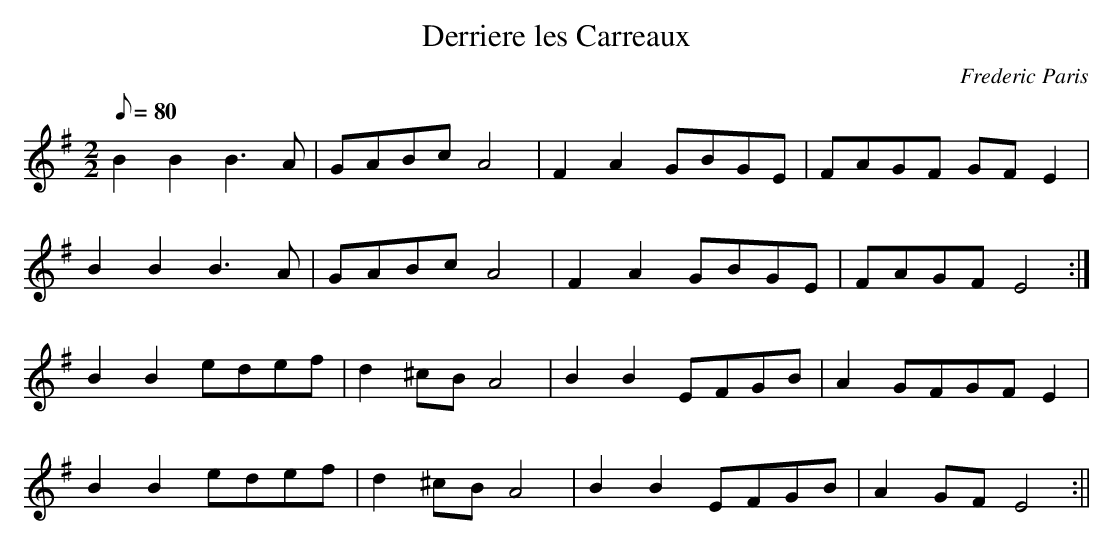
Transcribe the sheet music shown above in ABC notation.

X:1
T:Derriere les Carreaux
M:2/2
L:1/8
Q:80
C:Frederic Paris
K:Em
B2B2B3A|GABcA4|F2A2GBGE|FAGF GFE2|
B2B2B3A|GABcA4|F2A2GBGE|FAGFE4:|
B2B2edef|d2^cBA4|B2B2EFGB|A2GFGFE2|
B2B2edef|d2^cBA4|B2B2EFGB|A2GFE4:||
